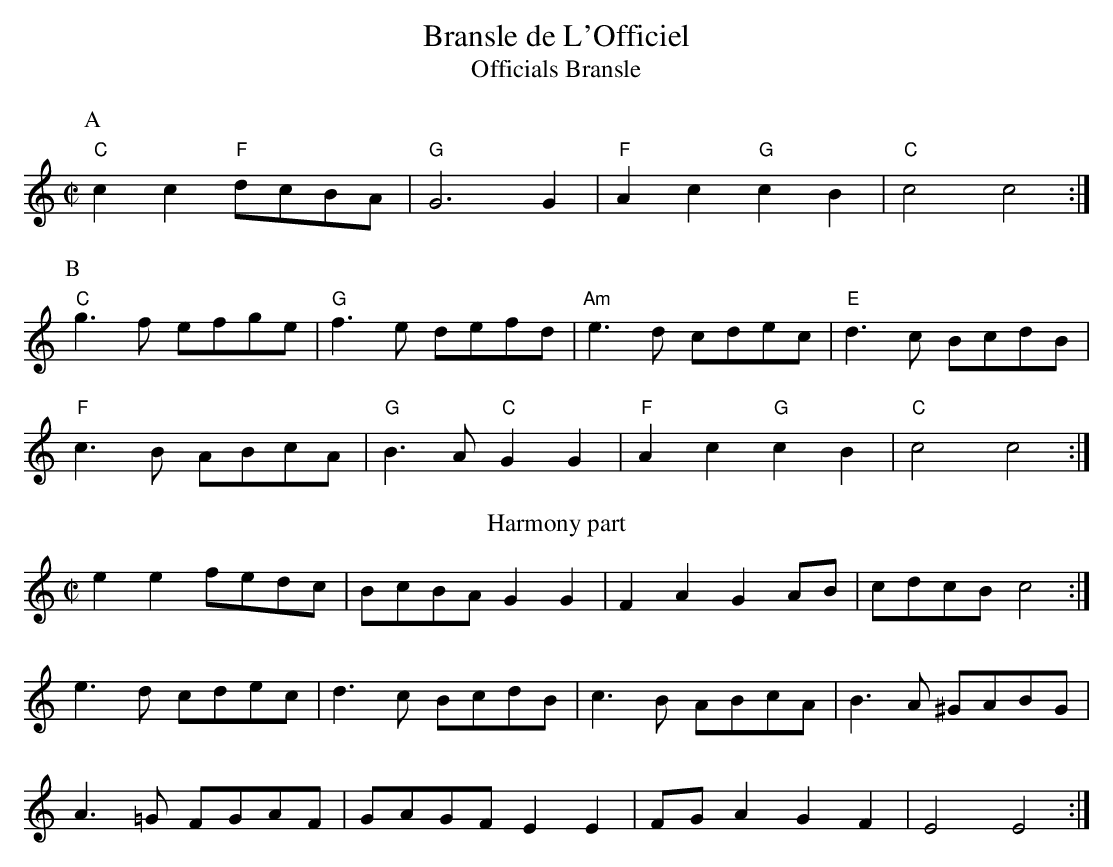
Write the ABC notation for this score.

X:1
T:Bransle de L'Officiel
T:Officials Bransle
M:C|
L:1/4
K:C
P:A
"C"cc "F"d/c/B/A/ | "G"G3G | "F"Ac"G"cB | "C"c2c2 :|
P:B
"C"g>f e/f/g/e/ | "G"f>e d/e/f/d/  | "Am"e>d c/d/e/c/ | "E"d>c B/c/d/B/ |
"F"c>B A/B/c/A/ | "G"B>A "C"GG | "F"Ac "G"cB | "C"c2c2 :|
T:Harmony part
ee f/e/d/c/ | B/c/B/A/ GG | FA GA/B/ | c/d/c/B/ c2:|
e>d c/d/e/c/ | d>c B/c/d/B/ | c>B A/B/c/A/ | B>A ^G/A/B/G/ |
A>=G F/G/A/F/ | G/A/G/F/ EE | F/G/A GF | E2 E2:|
